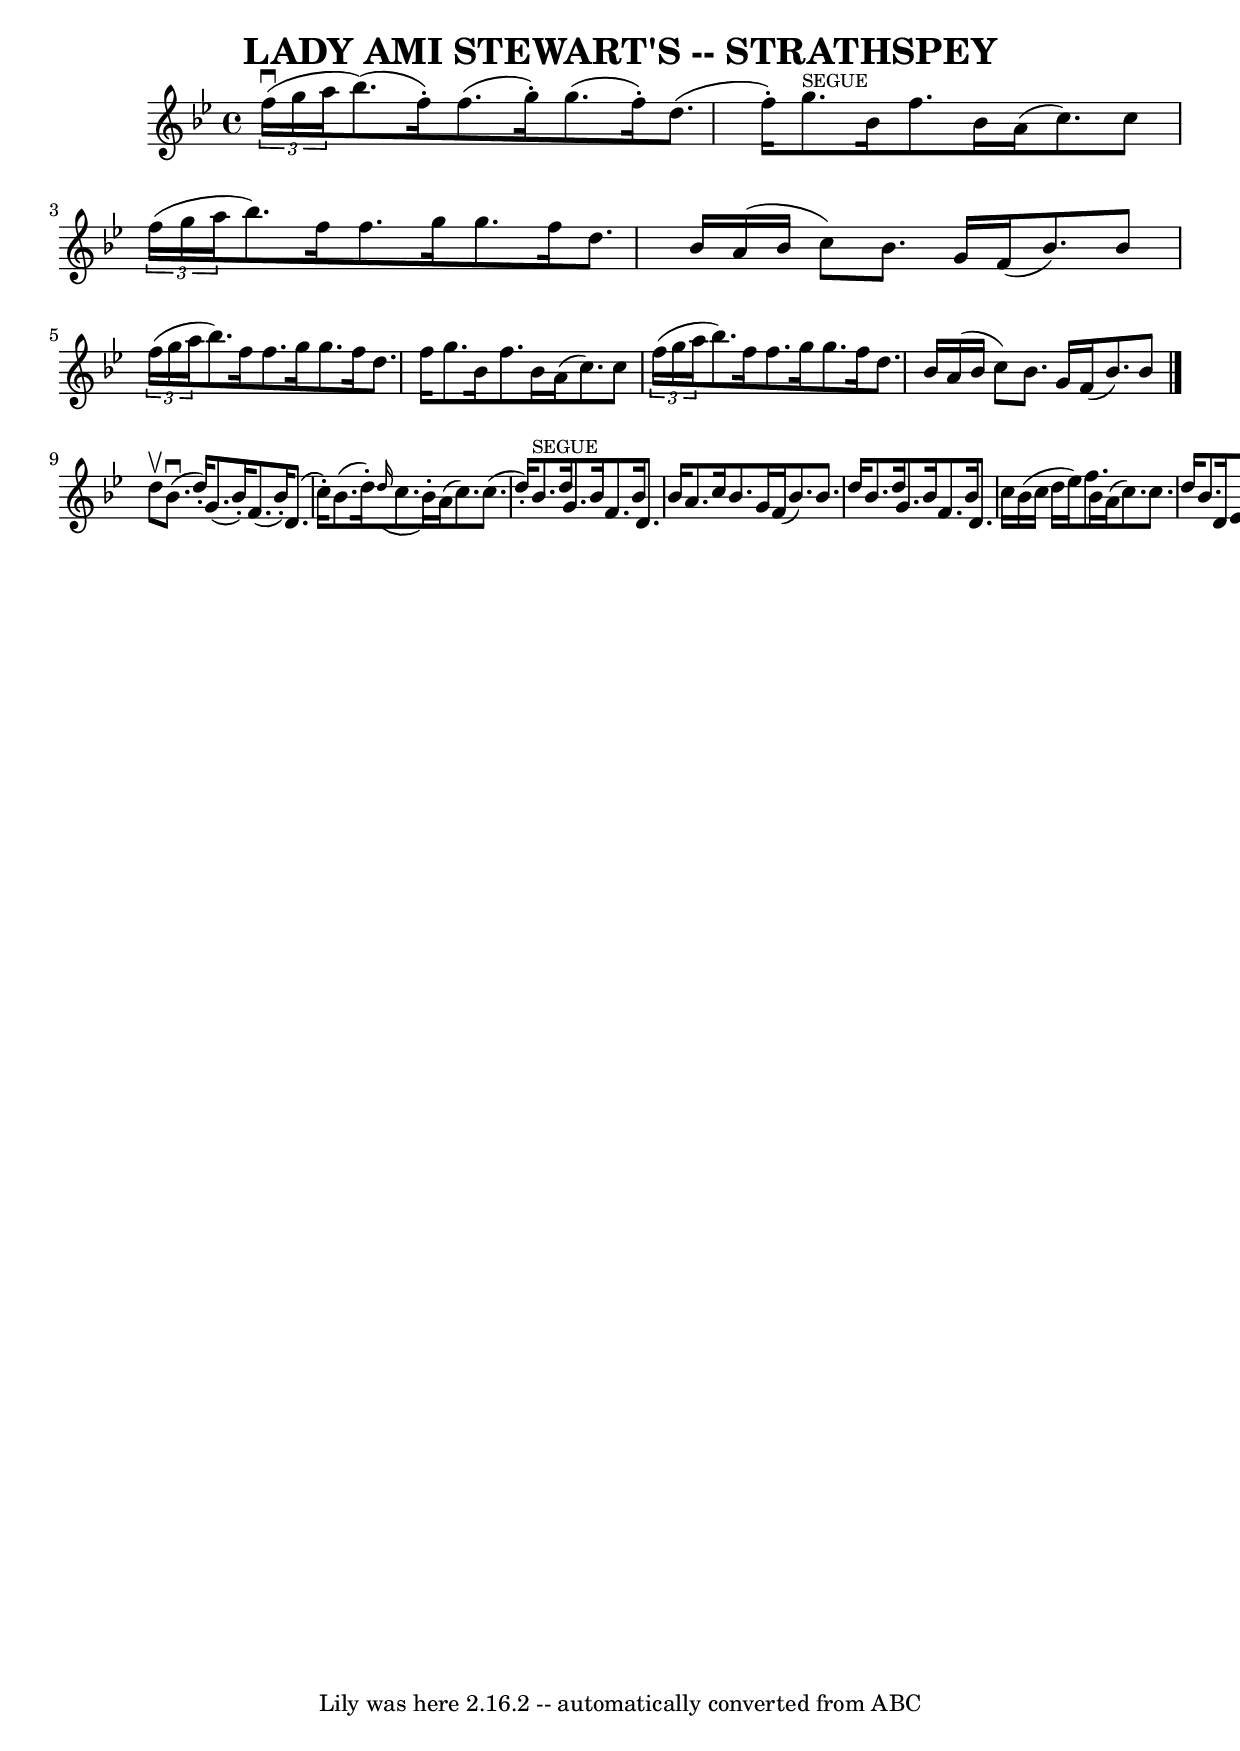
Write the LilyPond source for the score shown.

\version "2.16.2"
\include "Mammoth.ily"
\header {
	%% book = "Ryan's Mammoth Collection of Fiddle Tunes"
	crossRefNumber = "1"
	footnotes = ""
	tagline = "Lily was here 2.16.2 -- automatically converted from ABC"
	title = "LADY AMI STEWART'S -- STRATHSPEY"
}
voicedefault =  {


 \override Staff.TimeSignature #'style = #'C
 \time 4/4 
\key bes \major     \times 2/3 { f''16 (^\downbow g''16 a''16 
 }       |
 bes''8. () f''16 -.) f''8. (g''16 -.) g''8. 
(f''16 -.) d''8. (f''16 -.)   |
 g''8.^\segue bes'16  
 f''8. bes'16 a'16 (c''8.) c''8    \times 2/3 { f''16 (
g''16 a''16  }       |
 bes''8.) f''16 f''8. g''16    
g''8. f''16 d''8. bes'16    |
 a'16 (bes'16 c''8)   
bes'8. g'16 f'16 (bes'8.) bes'8    \times 2/3 { f''16 (g''16 
 a''16  }   |
     |
 bes''8.) f''16 f''8. g''16    
g''8. f''16 d''8. f''16    |
 g''8. bes'16 f''8.    
bes'16 a'16 (c''8.) c''8    \times 2/3 { f''16 (g''16 a''16  
}       |
 bes''8.) f''16 f''8. g''16 g''8. f''16    
d''8. bes'16    |
 a'16 (bes'16 c''8) bes'8. g'16    
f'16 (bes'8.) bes'8    \bar "|." d''8^\upbow       |
     
bes'8. (^\downbow d''16 -.) g'8. (bes'16 -.) f'8. (bes'16 -.) 
 d'8. (c''16 -.)   |
 bes'8. (d''16 -.)   \grace { d''16 
(} c''8. bes'16 -.) a'16 (c''8.) c''8. (d''16 -.)       
|
 bes'8.^\segue d''16 g'8. bes'16 f'8. bes'16    
d'8. bes'16    |
 a'8. c''16 bes'8. g'16 f'16 (bes'8. 
) bes'8. d''16    |
     |
 bes'8. d''16 g'8.    
bes'16 f'8. bes'16 d'8. c''16    |
 bes'16 (c''16    
d''16 ees''16) f''8. bes'16 a'16 (c''8.) c''8. d''16   
     |
 bes'8. d'16 ees'8. f'16 g'8. a'16 bes'8.    
g''16    |
 f''8. bes'16 a'8. g'16 f'16 (bes'8.)   
bes'8    \bar "|."   
}

\score{
    <<

	\context Staff="default"
	{
	    \voicedefault 
	}

    >>
	\layout {
	}
	\midi {}
}
